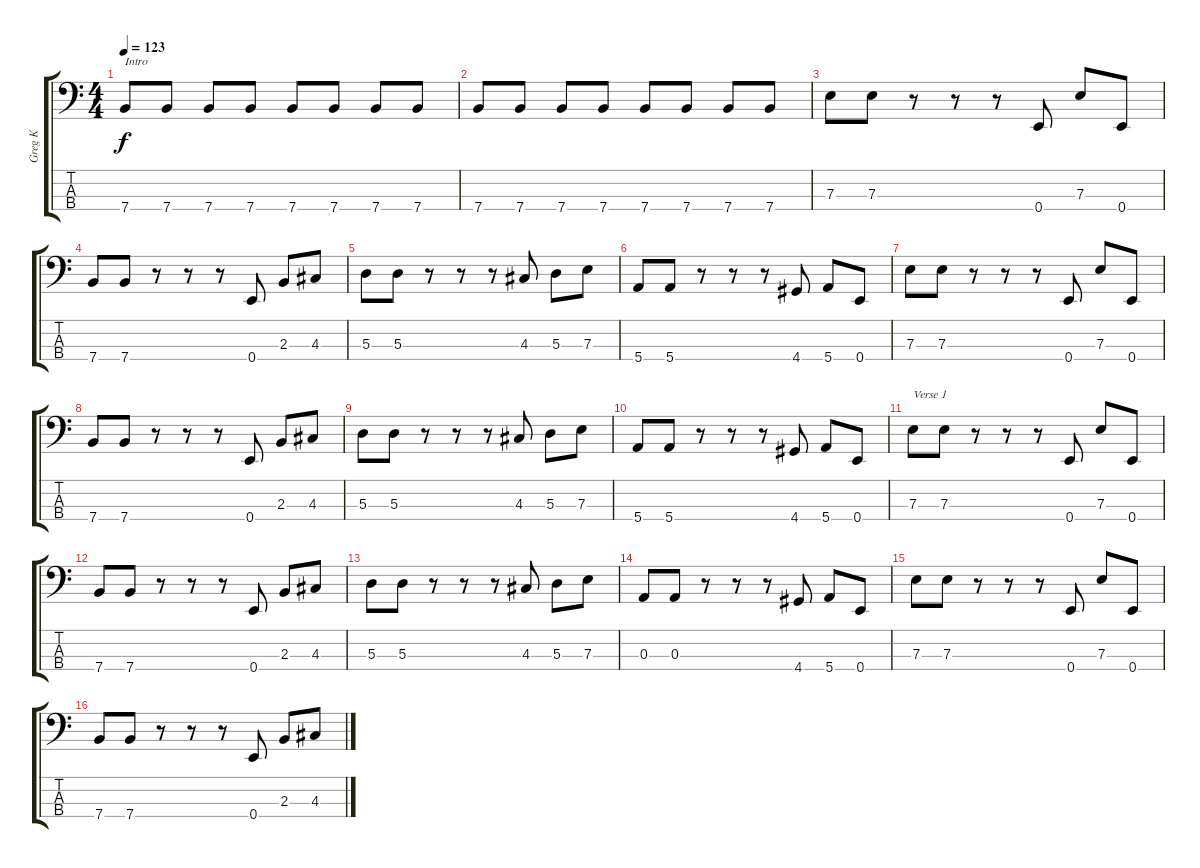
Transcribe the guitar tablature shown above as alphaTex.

\track ("Greg K" "Greg K") {instrument electricbassfinger}
\staff {score tabs}
\tuning (G2 D2 A1 E1) {hide}
\ts (4 4)
\tempo 123
\clef f4
\ks c
7.4.8{txt "Intro" dy f volume 16 instrument electricbassfinger} 7.4.8 7.4.8{volume 14} 7.4.8{volume 16} 7.4.8 7.4.8 7.4.8 7.4.8 |
7.4.8 7.4.8 7.4.8 7.4.8 7.4.8 7.4.8 7.4.8 7.4.8 |
7.3.8 7.3.8 r.8 r.8 r.8 0.4.8 7.3.8 0.4.8 |
7.4.8 7.4.8 r.8 r.8 r.8 0.4.8 2.3.8 4.3.8 |
5.3.8 5.3.8 r.8 r.8 r.8 4.3.8 5.3.8 7.3.8 |
5.4.8 5.4.8 r.8 r.8 r.8 4.4.8 5.4.8 0.4.8 |
7.3.8 7.3.8 r.8 r.8 r.8 0.4.8 7.3.8 0.4.8 |
7.4.8 7.4.8 r.8 r.8 r.8 0.4.8 2.3.8 4.3.8 |
5.3.8 5.3.8 r.8 r.8 r.8 4.3.8 5.3.8 7.3.8 |
5.4.8 5.4.8 r.8 r.8 r.8 4.4.8 5.4.8 0.4.8 |
7.3.8{txt "Verse 1"} 7.3.8 r.8 r.8 r.8 0.4.8 7.3.8 0.4.8 |
7.4.8 7.4.8 r.8 r.8 r.8 0.4.8 2.3.8 4.3.8 |
5.3.8 5.3.8 r.8 r.8 r.8 4.3.8 5.3.8 7.3.8 |
0.3.8 0.3.8 r.8 r.8 r.8 4.4.8 5.4.8 0.4.8 |
7.3.8 7.3.8 r.8 r.8 r.8 0.4.8 7.3.8 0.4.8 |
7.4.8 7.4.8 r.8 r.8 r.8 0.4.8 2.3.8 4.3.8
